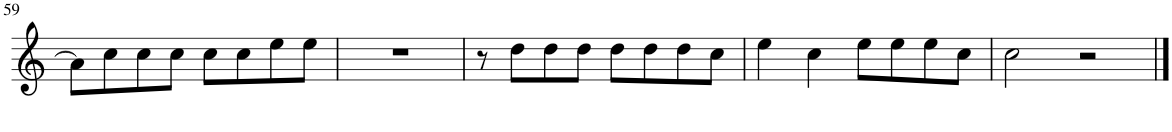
**kern
*part1
*staff1
*I"Flauta 2
*I'Fl.2
!!LO:PB:g=z
*clefG2
*k[]
*M4/4
=59
8a\L]
8cc\
8cc\
8cc\J
8cc\L
8cc\
8ee\
8ee\J
=60
1r
=61
8r
8dd\L
8dd\
8dd\J
8dd\L
8dd\
8dd\
8cc\J
=62
4ee\
4cc\
8ee\L
8ee\
8ee\
8cc\J
=63
2cc\
2r
==
*-
